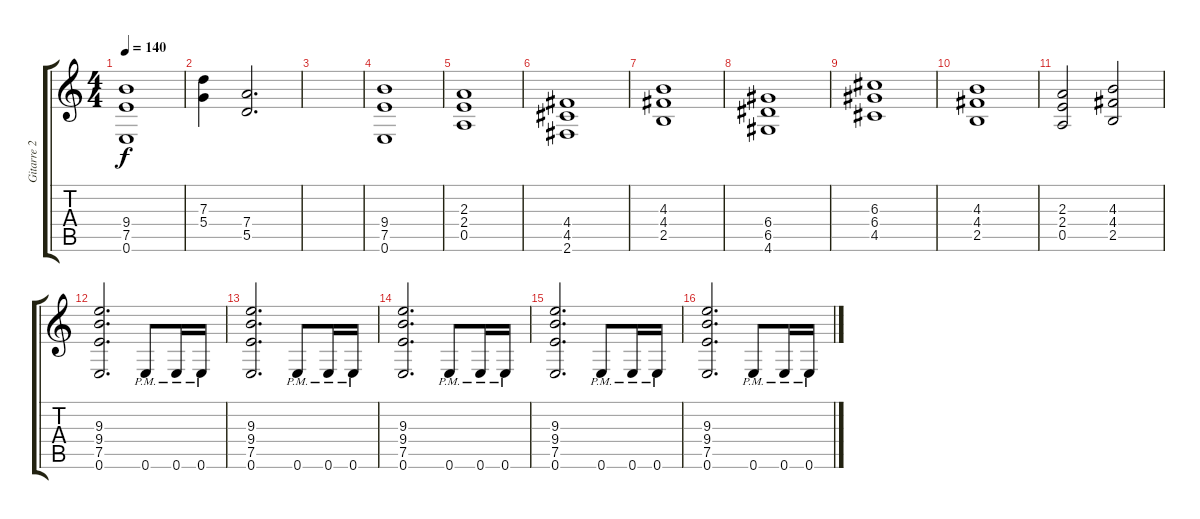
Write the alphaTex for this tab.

\track ("Gitarre 2" "Gitarre 2") {instrument distortionguitar}
\staff {score tabs}
\tuning (E4 B3 G3 D3 A2 E2) {hide}
\ts (4 4)
\tempo 140
\clef g2
\ks c
(9.4 7.5 0.6).1{dy f} |
(7.3 5.4).4 (7.4 5.5).2{d} |
|
(9.4 7.5 0.6).1 |
(2.3 2.4 0.5).1 |
(4.4 4.5 2.6).1 |
(4.3 4.4 2.5).1 |
(6.4 6.5 4.6).1 |
(6.3 6.4 4.5).1 |
(4.3 4.4 2.5).1 |
(2.3 2.4 0.5).2 (4.3 4.4 2.5).2 |
(9.3 9.4 7.5 0.6).2{d} 0.6{pm}.8 0.6{pm}.16 0.6{pm}.16 |
(9.3 9.4 7.5 0.6).2{d} 0.6{pm}.8 0.6{pm}.16 0.6{pm}.16 |
(9.3 9.4 7.5 0.6).2{d} 0.6{pm}.8 0.6{pm}.16 0.6{pm}.16 |
(9.3 9.4 7.5 0.6).2{d} 0.6{pm}.8 0.6{pm}.16 0.6{pm}.16 |
(9.3 9.4 7.5 0.6).2{d} 0.6{pm}.8 0.6{pm}.16 0.6{pm}.16
